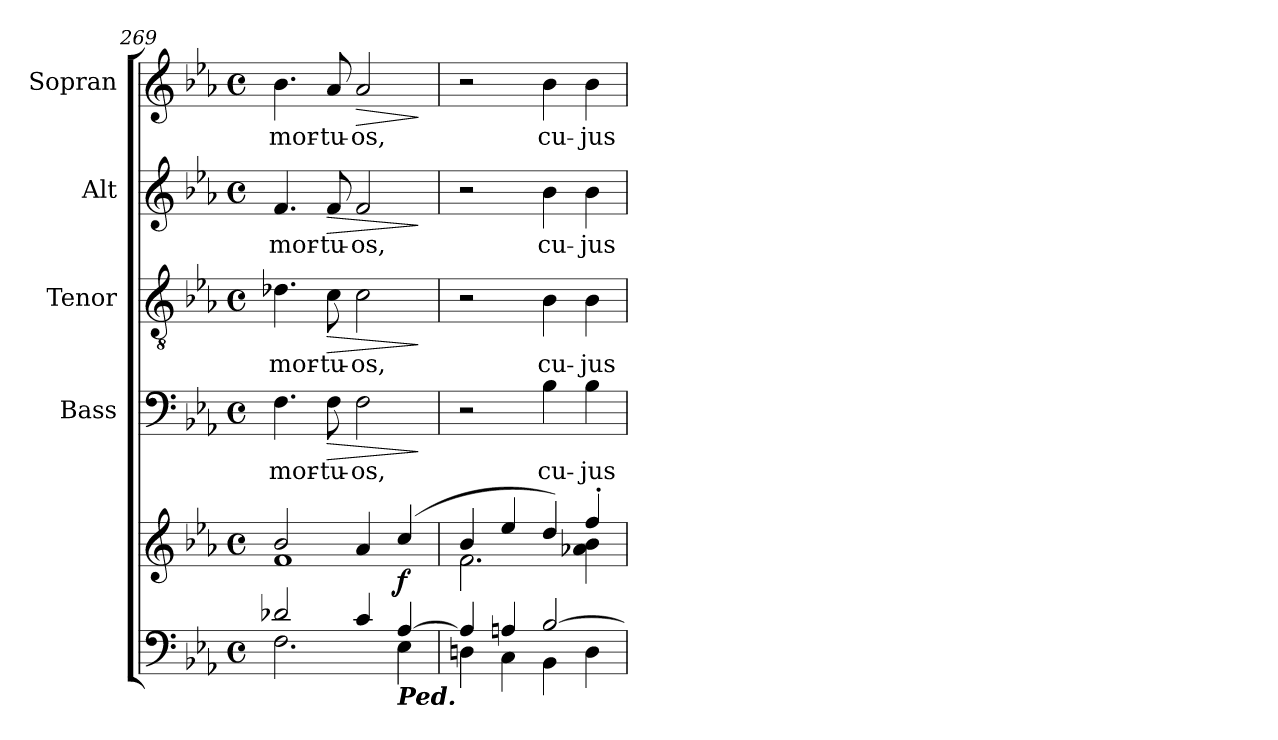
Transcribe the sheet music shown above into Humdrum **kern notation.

**kern	**kern	**dynam	**kern	**text	**dynam	**kern	**text	**dynam	**kern	**text	**dynam	**kern	**text	**dynam
*part5	*part5	*part5	*part4	*part4	*part4	*part3	*part3	*part3	*part2	*part2	*part2	*part1	*part1	*part1
*staff6	*staff5	*staff5/6	*staff4	*staff4	*staff4	*staff3	*staff3	*staff3	*staff2	*staff2	*staff2	*staff1	*staff1	*staff1
*	*	*	*I"Bass	*	*	*I"Tenor	*	*	*I"Alt	*	*	*I"Sopran	*	*
*	*	*	*I'B.	*	*	*I'T.	*	*	*I'A.	*	*	*I'S.	*	*
*clefF4	*clefG2	*	*clefF4	*	*	*clefGv2	*	*	*clefG2	*	*	*clefG2	*	*
*k[b-e-a-]	*k[b-e-a-]	*	*k[b-e-a-]	*	*	*k[b-e-a-]	*	*	*k[b-e-a-]	*	*	*k[b-e-a-]	*	*
*E-:	*E-:	*	*E-:	*	*	*E-:	*	*	*E-:	*	*	*E-:	*	*
*M4/4	*M4/4	*	*M4/4	*	*	*M4/4	*	*	*M4/4	*	*	*M4/4	*	*
*met(c)	*met(c)	*	*met(c)	*	*	*met(c)	*	*	*met(c)	*	*	*met(c)	*	*
=269	=269	=269	=269	=269	=269	=269	=269	=269	=269	=269	=269	=269	=269	=269
*^	*^	*	*	*	*	*	*	*	*	*	*	*	*	*
!	!	!	!	!	!	!LO:LY:b	!	!	!LO:LY:b	!	!	!LO:LY:b	!	!	!LO:LY:b	!
2d-X/	2.F\	2b-/	1f	.	4.F\	mor-	.	4.d-X\	mor-	.	4.f/	mor-	.	4.b-\	mor-	.
!	!	!	!	!	!	!LO:LY:b	!LO:HP:b	!	!LO:LY:b	!LO:HP:b	!	!LO:LY:b	!LO:HP:b	!	!LO:LY:b	!
.	.	.	.	.	8F\	-tu-	>	8c\	-tu-	>	8f/	-tu-	>	8a-/	-tu-	.
!	!	!	!	!	!	!LO:LY:b	!	!	!LO:LY:b	!	!	!LO:LY:b	!	!	!LO:LY:b	!LO:HP:b
4c/	.	4a-/	.	.	2F\	-os,	.	2c\	-os,	.	2f/	-os,	.	2a-/	-os,	>
!LO:TX:b:Bi:t=Ped.	!	!	!	!	!	!	!	!	!	!	!	!	!	!	!	!
!	!	!	!	!LO:DY:b	!	!	!	!	!	!	!	!	!	!	!	!
[>4A-/	4E-\	(4cc/	.	f	.	.	.	.	.	.	.	.	.	.	.	.
*v	*v	*	*	*	*	*	*	*	*	*	*	*	*	*	*	*
*	*v	*v	*	*	*	*	*	*	*	*	*	*	*	*	*
.	.	.	.	.	]	.	.	]	.	.	]	.	.	]
=270	=270	=270	=270	=270	=270	=270	=270	=270	=270	=270	=270	=270	=270	=270
*^	*^	*	*	*	*	*	*	*	*	*	*	*	*	*
4A-/]	4Dn\	4b-/	2.f\	.	2r	.	.	2r	.	.	2r	.	.	2r	.	.
4An/	4C\	4ee-/	.	.	.	.	.	.	.	.	.	.	.	.	.	.
!	!	!	!	!	!	!LO:LY:b	!	!	!LO:LY:b	!	!	!LO:LY:b	!	!	!LO:LY:b	!
[>2B-/	4BB-\	4dd/)	.	.	4B-\	cu-	.	4B-\	cu-	.	4b-\	cu-	.	4b-\	cu-	.
!	!	!	!	!	!	!LO:LY:b	!	!	!LO:LY:b	!	!	!LO:LY:b	!	!	!LO:LY:b	!
.	4D\	4ff'>/	4a-X\ 4b-\	.	4B-\	-jus	.	4B-\	-jus	.	4b-\	-jus	.	4b-\	-jus	.
*v	*v	*	*	*	*	*	*	*	*	*	*	*	*	*	*	*
*	*v	*v	*	*	*	*	*	*	*	*	*	*	*	*	*
=	=	=	=	=	=	=	=	=	=	=	=	=	=	=
*-	*-	*-	*-	*-	*-	*-	*-	*-	*-	*-	*-	*-	*-	*-
